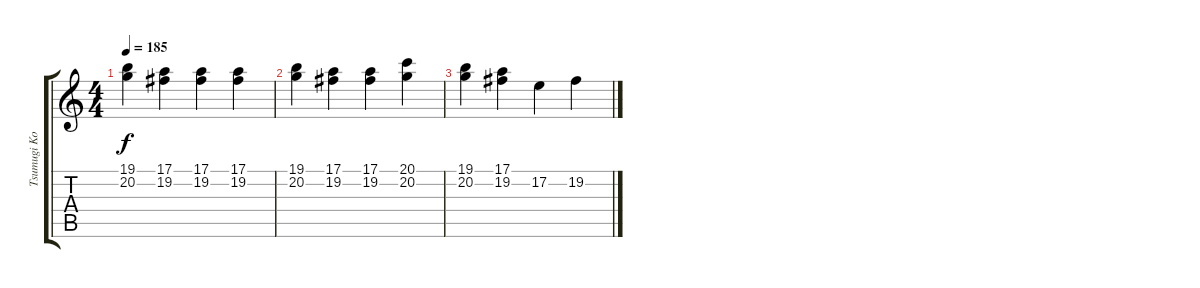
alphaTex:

\track ("Tsumugi Kotobuki" "Tsumugi Ko") {instrument pad7halo}
\staff {score tabs}
\tuning (E4 B3 G3 D3 A2 E2) {hide}
\ts (4 4)
\tempo 185
\clef g2
\ks c
(19.1 20.2).4{dy f} (17.1 19.2).4 (17.1 19.2).4 (17.1 19.2).4 |
(19.1 20.2).4 (17.1 19.2).4 (17.1 19.2).4 (20.1 20.2).4 |
(19.1 20.2).4 (17.1 19.2).4 17.2.4 19.2.4
